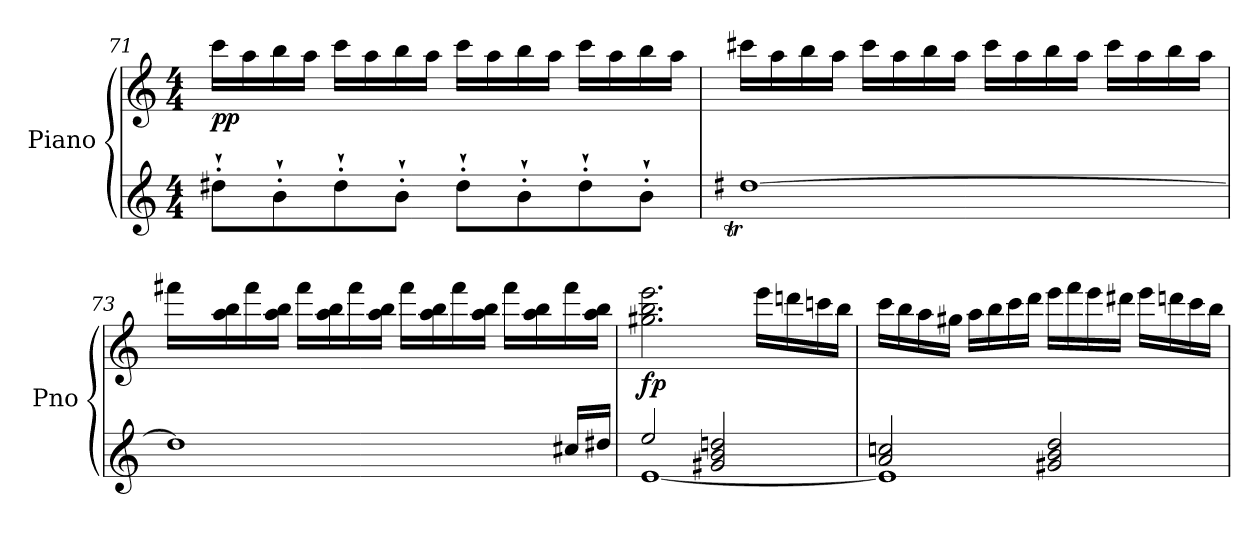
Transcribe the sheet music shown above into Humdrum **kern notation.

**kern	**kern	**dynam
*part1	*part1	*part1
*staff2	*staff1	*staff1/2
*I"Piano	*	*
*I'Pno	*	*
*clefG2	*clefG2	*
*k[]	*k[]	*
*M4/4	*M4/4	*
=71	=71	=71
!	!	!LO:DY:b
8dd#X`'\L	16ccc\LL	pp
.	16aa\	.
8b`'\	16bb\	.
.	16aa\JJ	.
8dd#`'\	16ccc\LL	.
.	16aa\	.
8b`'\J	16bb\	.
.	16aa\JJ	.
8dd#`'\L	16ccc\LL	.
.	16aa\	.
8b`'\	16bb\	.
.	16aa\JJ	.
8dd#`'\	16ccc\LL	.
.	16aa\	.
8b`'\J	16bb\	.
.	16aa\JJ	.
!!LO:LB:g=z
=72	=72	=72
*^	*	*
!	!	!	!LO:DY:b
[1dd#X	16dd#tyy	16ccc#X\LL	other-dynamics
.	16eeyy	16aa\	.
.	16dd#yy	16bb\	.
.	16eeyy	16aa\JJ	.
.	16dd#yy	16ccc#\LL	.
.	16eeyy	16aa\	.
.	16dd#yy	16bb\	.
.	16eeyy	16aa\JJ	.
.	16dd#yy	16ccc#\LL	.
.	16eeyy	16aa\	.
.	16dd#yy	16bb\	.
.	16eeyy	16aa\JJ	.
.	16dd#yy	16ccc#\LL	.
.	16eeyy	16aa\	.
.	16dd#yy	16bb\	.
.	16eeyy	16aa\JJ	.
=73	=73	=73	=73
1dd#]	16dd#Xyy	16fff#X\LL	.
.	16eeyy	16aa\ 16bb\	.
.	16dd#yy	16fff#\	.
.	16eeyy	16aa\ 16bb\JJ	.
.	16dd#yy	16fff#\LL	.
.	16eeyy	16aa\ 16bb\	.
.	16dd#yy	16fff#\	.
.	16eeyy	16aa\ 16bb\JJ	.
.	16dd#yy	16fff#\LL	.
.	16eeyy	16aa\ 16bb\	.
.	16dd#yy	16fff#\	.
.	16eeyy	16aa\ 16bb\JJ	.
.	16dd#yy	16fff#\LL	.
.	16eeyy	16aa\ 16bb\	.
.	16cc#X/LL	16fff#\	.
.	16dd#X/JJ	16aa\ 16bb\JJ	.
!!LO:LB:g=z
=74	=74	=74	=74
!	!	!	!LO:DY:b
2ee/	[1e	2.gg#X\ 2.bb\ 2.eee\	fp
2g#X/ 2b/ 2ddn/	.	.	.
.	.	16eee\LL	.
.	.	16dddn\	.
.	.	16cccn\	.
.	.	16bb\JJ	.
=75	=75	=75	=75
2a/ 2ccn/	1e]	16ccc\LL	.
.	.	16bb\	.
.	.	16aa\	.
.	.	16gg#X\JJ	.
.	.	16aa\LL	.
.	.	16bb\	.
.	.	16ccc\	.
.	.	16ddd\JJ	.
2g#X/ 2b/ 2dd/	.	16eee\LL	.
.	.	16fff\	.
.	.	16eee\	.
.	.	16ddd#X\JJ	.
.	.	16eee\LL	.
.	.	16dddn\	.
.	.	16ccc\	.
.	.	16bb\JJ	.
*v	*v	*	*
=	=	=
*-	*-	*-
